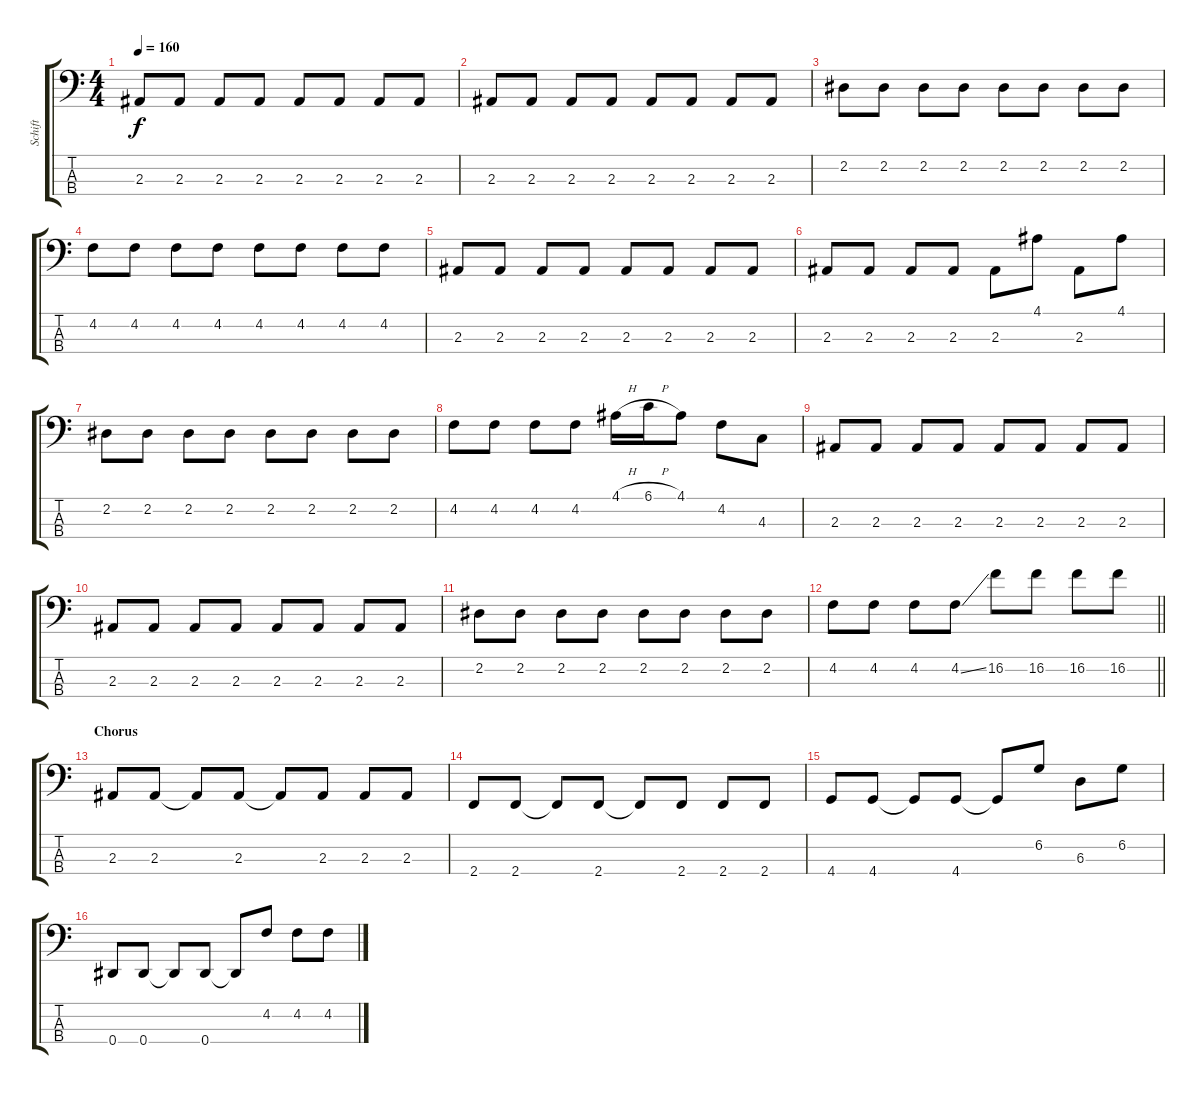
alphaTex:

\track ("Schift" "Schift") {instrument electricbasspick}
\staff {score tabs}
\tuning (Gb2 Db2 Ab1 Eb1) {hide}
\ts (4 4)
\tempo 160
\clef f4
\ks c
2.3.8{dy f} 2.3.8 2.3.8 2.3.8 2.3.8 2.3.8 2.3.8 2.3.8 |
2.3.8 2.3.8 2.3.8 2.3.8 2.3.8 2.3.8 2.3.8 2.3.8 |
2.2.8 2.2.8 2.2.8 2.2.8 2.2.8 2.2.8 2.2.8 2.2.8 |
4.2.8 4.2.8 4.2.8 4.2.8 4.2.8 4.2.8 4.2.8 4.2.8 |
2.3.8 2.3.8 2.3.8 2.3.8 2.3.8 2.3.8 2.3.8 2.3.8 |
2.3.8 2.3.8 2.3.8 2.3.8 2.3.8 4.1.8 2.3.8 4.1.8 |
2.2.8 2.2.8 2.2.8 2.2.8 2.2.8 2.2.8 2.2.8 2.2.8 |
4.2.8 4.2.8 4.2.8 4.2.8 4.1{h}.16 6.1{h}.16 4.1.8 4.2.8 4.3.8 |
2.3.8 2.3.8 2.3.8 2.3.8 2.3.8 2.3.8 2.3.8 2.3.8 |
2.3.8 2.3.8 2.3.8 2.3.8 2.3.8 2.3.8 2.3.8 2.3.8 |
2.2.8 2.2.8 2.2.8 2.2.8 2.2.8 2.2.8 2.2.8 2.2.8 |
\barLineRight lightlight
4.2.8 4.2.8 4.2.8 4.2{ss}.8 16.2.8 16.2.8 16.2.8 16.2.8 |
\section ("" "Chorus")
2.3.8 2.3.8 2.3{t}.8 2.3.8 2.3{t}.8 2.3.8 2.3.8 2.3.8 |
2.4.8 2.4.8 2.4{t}.8 2.4.8 2.4{t}.8 2.4.8 2.4.8 2.4.8 |
4.4.8 4.4.8 4.4{t}.8 4.4.8 4.4{t}.8 6.2.8 6.3.8 6.2.8 |
0.4.8 0.4.8 0.4{t}.8 0.4.8 0.4{t}.8 4.2.8 4.2.8 4.2.8
